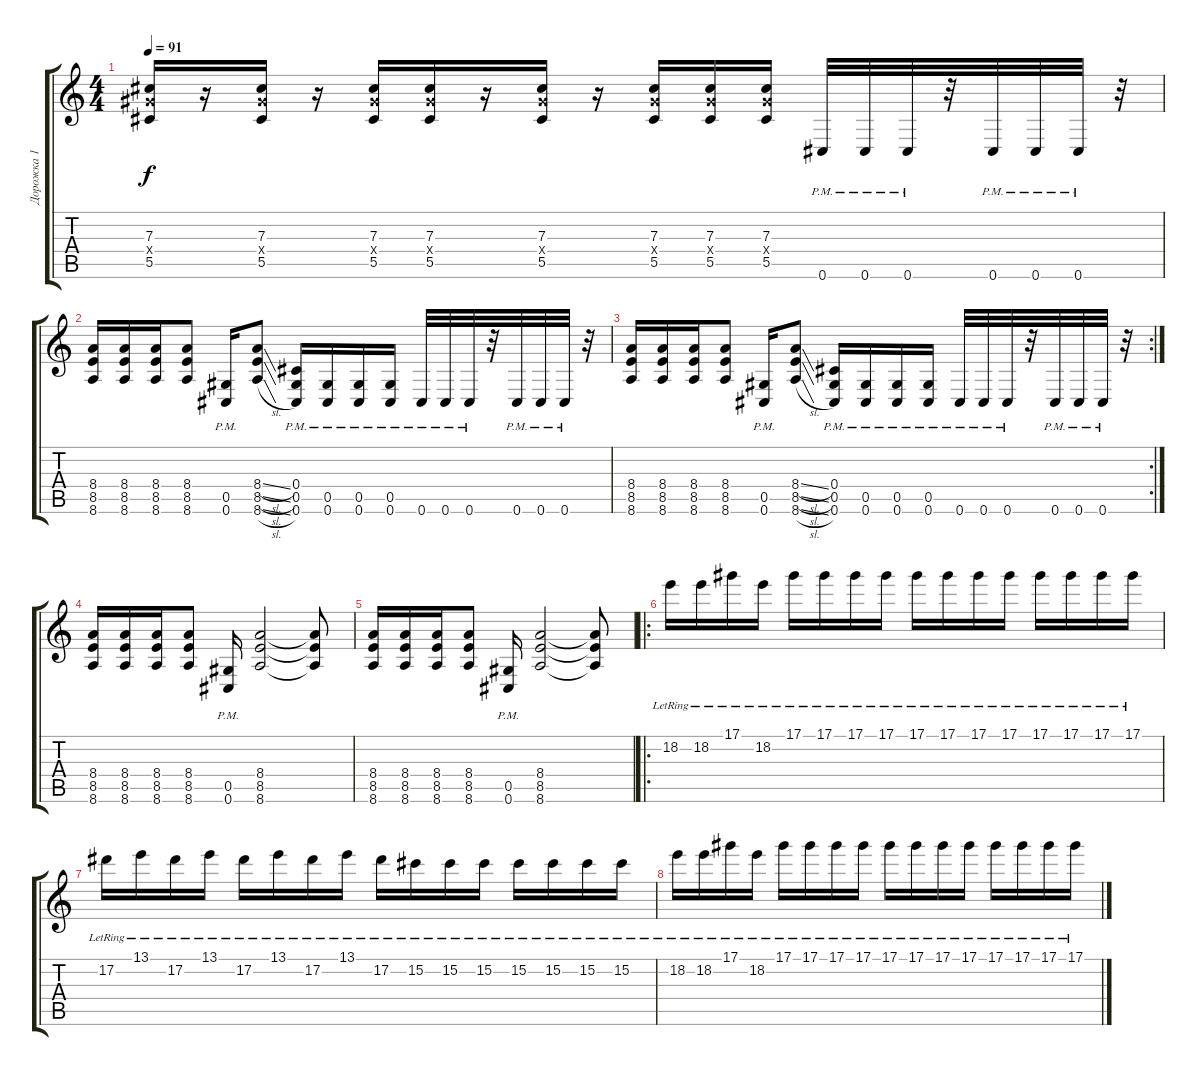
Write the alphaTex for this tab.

\track ("Дорожка 1" "Дорожка 1") {instrument overdrivenguitar}
\staff {score tabs}
\tuning (Eb4 Bb3 Gb3 Db3 Ab2 Db2) {hide}
\ts (4 4)
\tempo 91
\clef g2
\ks c
(7.3 7.4{x} 5.5).16{dy f} r.16 (7.3 7.4{x} 5.5).16 r.16 (7.3 7.4{x} 5.5).16 (7.3 7.4{x} 5.5).16 r.16 (7.3 7.4{x} 5.5).16 r.16 (7.3 7.4{x} 5.5).16 (7.3 7.4{x} 5.5).16 (7.3 7.4{x} 5.5).16 0.6{pm}.32 0.6{pm}.32 0.6{pm}.32 r.32 0.6{pm}.32 0.6{pm}.32 0.6{pm}.32 r.32 |
(8.4 8.5 8.6).16 (8.4 8.5 8.6).16 (8.4 8.5 8.6).16 (8.4 8.5 8.6).8 (0.5{pm} 0.6{pm}).16 (8.4{sl} 8.5{sl} 8.6{sl}).8 (0.4 0.5{pm} 0.6{pm}).16 (0.5{pm} 0.6{pm}).16 (0.5{pm} 0.6{pm}).16 (0.5{pm} 0.6{pm}).16 0.6{pm}.32 0.6{pm}.32 0.6{pm}.32 r.32 0.6{pm}.32 0.6{pm}.32 0.6{pm}.32 r.32 |
\rc 2
(8.4 8.5 8.6).16 (8.4 8.5 8.6).16 (8.4 8.5 8.6).16 (8.4 8.5 8.6).8 (0.5{pm} 0.6{pm}).16 (8.4{sl} 8.5{sl} 8.6{sl}).8 (0.4 0.5{pm} 0.6{pm}).16 (0.5{pm} 0.6{pm}).16 (0.5{pm} 0.6{pm}).16 (0.5{pm} 0.6{pm}).16 0.6{pm}.32 0.6{pm}.32 0.6{pm}.32 r.32 0.6{pm}.32 0.6{pm}.32 0.6{pm}.32 r.32 |
(8.4 8.5 8.6).16 (8.4 8.5 8.6).16 (8.4 8.5 8.6).16 (8.4 8.5 8.6).8 (0.5{pm} 0.6{pm}).16 (8.4 8.5 8.6).2 (8.4{t} 8.5{t} 8.6{t}).8 |
(8.4 8.5 8.6).16 (8.4 8.5 8.6).16 (8.4 8.5 8.6).16 (8.4 8.5 8.6).8 (0.5{pm} 0.6{pm}).16 (8.4 8.5 8.6).2 (8.4{t} 8.5{t} 8.6{t}).8 |
\ro
18.2{lr}.16 18.2{lr}.16 17.1{lr}.16 18.2{lr}.16 17.1{lr}.16 17.1{lr}.16 17.1{lr}.16 17.1{lr}.16 17.1{lr}.16 17.1{lr}.16 17.1{lr}.16 17.1{lr}.16 17.1{lr}.16 17.1{lr}.16 17.1{lr}.16 17.1{lr}.16 |
17.2{lr}.16 13.1{lr}.16 17.2{lr}.16 13.1{lr}.16 17.2{lr}.16 13.1{lr}.16 17.2{lr}.16 13.1{lr}.16 17.2{lr}.16 15.2{lr}.16 15.2{lr}.16 15.2{lr}.16 15.2{lr}.16 15.2{lr}.16 15.2{lr}.16 15.2{lr}.16 |
18.2{lr}.16 18.2{lr}.16 17.1{lr}.16 18.2{lr}.16 17.1{lr}.16 17.1{lr}.16 17.1{lr}.16 17.1{lr}.16 17.1{lr}.16 17.1{lr}.16 17.1{lr}.16 17.1{lr}.16 17.1{lr}.16 17.1{lr}.16 17.1{lr}.16 17.1{lr}.16
